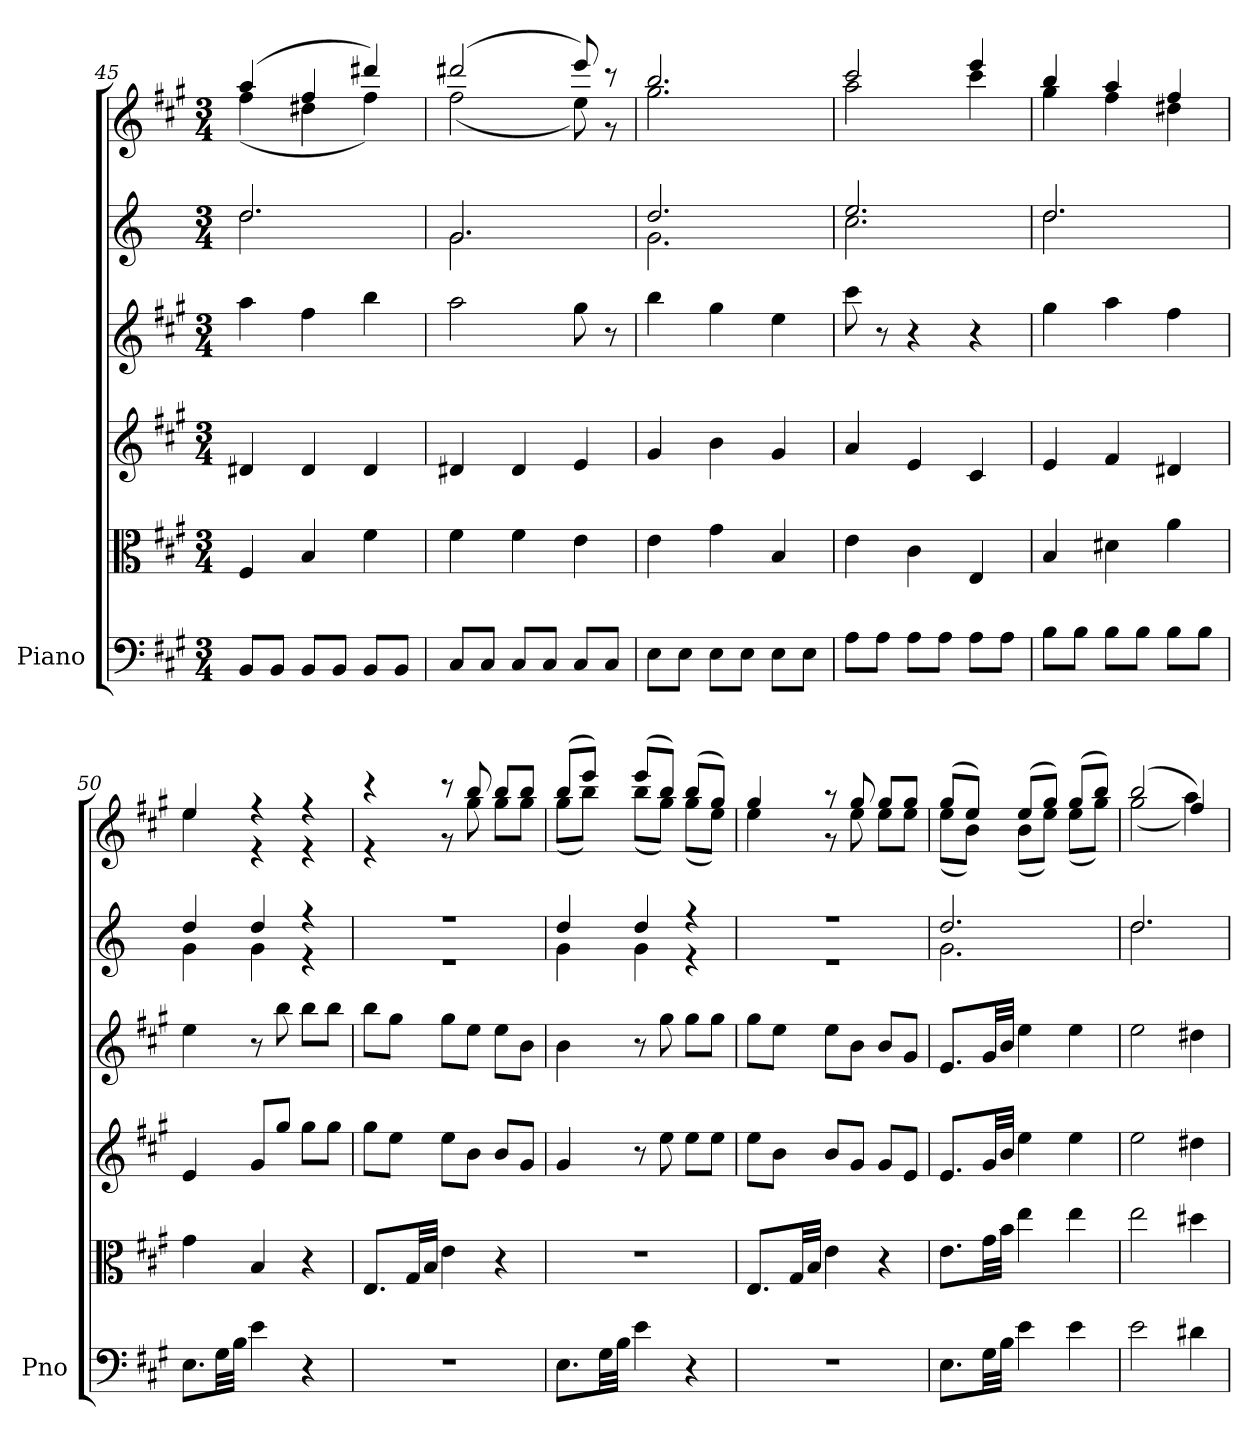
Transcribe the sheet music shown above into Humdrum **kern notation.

**kern	**kern	**kern	**kern	**kern	**kern
*part1	*part1	*part1	*part1	*part1	*part1
*staff6	*staff5	*staff4	*staff3	*staff2	*staff1
*I"Piano	*	*	*	*	*
*I'Pno	*	*	*	*	*
*clefF4	*clefC3	*	*	*	*
*k[f#c#g#]	*k[f#c#g#]	*k[f#c#g#]	*k[f#c#g#]	*k[]	*k[f#c#g#]
*A:	*A:	*A:	*A:	*C:	*A:
*M3/4	*M3/4	*M3/4	*M3/4	*M3/4	*M3/4
=45	=45	=45	=45	=45	=45
*	*	*	*	*^	*^
8BB/L	4F#/	4d#X/	4aa\	2.dd/	2.dd\	(4aa/	(4ff#\
8BB/J	.	.	.	.	.	.	.
8BB/L	4B/	4d#/	4ff#\	.	.	4ff#/	4dd#X\
8BB/J	.	.	.	.	.	.	.
8BB/L	4f#\	4d#/	4bb\	.	.	4ddd#X/)	4ff#\)
8BB/J	.	.	.	.	.	.	.
=46	=46	=46	=46	=46	=46	=46	=46
8C#/L	4f#\	4d#X/	2aa\	2.g/	2.g\	(2ddd#X/	(2ff#\
8C#/J	.	.	.	.	.	.	.
8C#/L	4f#\	4d#/	.	.	.	.	.
8C#/J	.	.	.	.	.	.	.
8C#/L	4e\	4e/	8gg#\	.	.	8eee/)	8ee\)
8C#/J	.	.	8r	.	.	8r	8r
=47	=47	=47	=47	=47	=47	=47	=47
8E\L	4e\	4g#/	4bb\	2.dd/	2.g\	2.bb/	2.gg#\
8E\J	.	.	.	.	.	.	.
8E\L	4g#\	4b\	4gg#\	.	.	.	.
8E\J	.	.	.	.	.	.	.
8E\L	4B/	4g#/	4ee\	.	.	.	.
8E\J	.	.	.	.	.	.	.
=48	=48	=48	=48	=48	=48	=48	=48
8A\L	4e\	4a/	8ccc#\	2.ee/	2.cc\	2ccc#/	2aa\
8A\J	.	.	8r	.	.	.	.
8A\L	4c#\	4e/	4r	.	.	.	.
8A\J	.	.	.	.	.	.	.
8A\L	4E/	4c#/	4r	.	.	4eee/	4ccc#\
8A\J	.	.	.	.	.	.	.
!!LO:PB:g=z	!!
=49	=49	=49	=49	=49	=49	=49	=49
8B\L	4B/	4e/	4gg#\	2.dd/	2.dd\	4bb/	4gg#\
8B\J	.	.	.	.	.	.	.
8B\L	4d#X\	4f#/	4aa\	.	.	4aa/	4ff#\
8B\J	.	.	.	.	.	.	.
8B\L	4a\	4d#X/	4ff#\	.	.	4ff#/	4dd#X\
8B\J	.	.	.	.	.	.	.
=50	=50	=50	=50	=50	=50	=50	=50
8.E\L	4g#\	4e/	4ee\	4dd/	4g\	4ee/	4ee\
32G#\LL	.	.	.	.	.	.	.
32B\JJJ	.	.	.	.	.	.	.
4e\	4B/	8g#/L	8r	4dd/	4g\	4r	4r
.	.	8gg#/J	8bb\	.	.	.	.
4r	4r	8gg#\L	8bb\L	4r	4r	4r	4r
.	.	8gg#\J	8bb\J	.	.	.	.
=51	=51	=51	=51	=51	=51	=51	=51
2.r	8.E/L	8gg#\L	8bb\L	2.r	2.r	4r	4r
.	.	8ee\J	8gg#\J	.	.	.	.
.	32G#/LL	.	.	.	.	.	.
.	32B/JJJ	.	.	.	.	.	.
.	4e\	8ee\L	8gg#\L	.	.	8r	8r
.	.	8b\J	8ee\J	.	.	8bb/	8gg#\
.	4r	8b/L	8ee\L	.	.	8bb/L	8gg#\L
.	.	8g#/J	8b\J	.	.	8bb/J	8gg#\J
=52	=52	=52	=52	=52	=52	=52	=52
8.E\L	2.r	4g#/	4b\	4dd/	4g\	(8bb/L	(8gg#\L
.	.	.	.	.	.	8eee/J)	8bb\J)
32G#\LL	.	.	.	.	.	.	.
32B\JJJ	.	.	.	.	.	.	.
4e\	.	8r	8r	4dd/	4g\	(8eee/L	(8bb\L
.	.	8ee\	8gg#\	.	.	8bb/J)	8gg#\J)
4r	.	8ee\L	8gg#\L	4r	4r	(8bb/L	(8gg#\L
.	.	8ee\J	8gg#\J	.	.	8gg#/J)	8ee\J)
=53	=53	=53	=53	=53	=53	=53	=53
2.r	8.E/L	8ee\L	8gg#\L	2.r	2.r	4gg#/	4ee\
.	.	8b\J	8ee\J	.	.	.	.
.	32G#/LL	.	.	.	.	.	.
.	32B/JJJ	.	.	.	.	.	.
.	4e\	8b/L	8ee\L	.	.	8r	8r
.	.	8g#/J	8b\J	.	.	8gg#/	8ee\
.	4r	8g#/L	8b/L	.	.	8gg#/L	8ee\L
.	.	8e/J	8g#/J	.	.	8gg#/J	8ee\J
=54	=54	=54	=54	=54	=54	=54	=54
8.E\L	8.e\L	8.e/L	8.e/L	2.dd/	2.g\	(8gg#/L	(8ee\L
.	.	.	.	.	.	8ee/J)	8b\J)
32G#\LL	32g#\LL	32g#/LL	32g#/LL	.	.	.	.
32B\JJJ	32b\JJJ	32b/JJJ	32b/JJJ	.	.	.	.
4e\	4ee\	4ee\	4ee\	.	.	(8ee/L	(8b\L
.	.	.	.	.	.	8gg#/J)	8ee\J)
4e\	4ee\	4ee\	4ee\	.	.	(8gg#/L	(8ee\L
.	.	.	.	.	.	8bb/J)	8gg#\J)
!!LO:LB:g=z	!!
=55	=55	=55	=55	=55	=55	=55	=55
2e\	2ee\	2ee\	2ee\	2.dd/	2.dd\	(2bb/	(2gg#\
4d#X\	4dd#X\	4dd#X\	4dd#X\	.	.	4ff#/)	4aa\)
*	*	*	*	*v	*v	*	*
*	*	*	*	*	*v	*v
=	=	=	=	=	=
*-	*-	*-	*-	*-	*-
